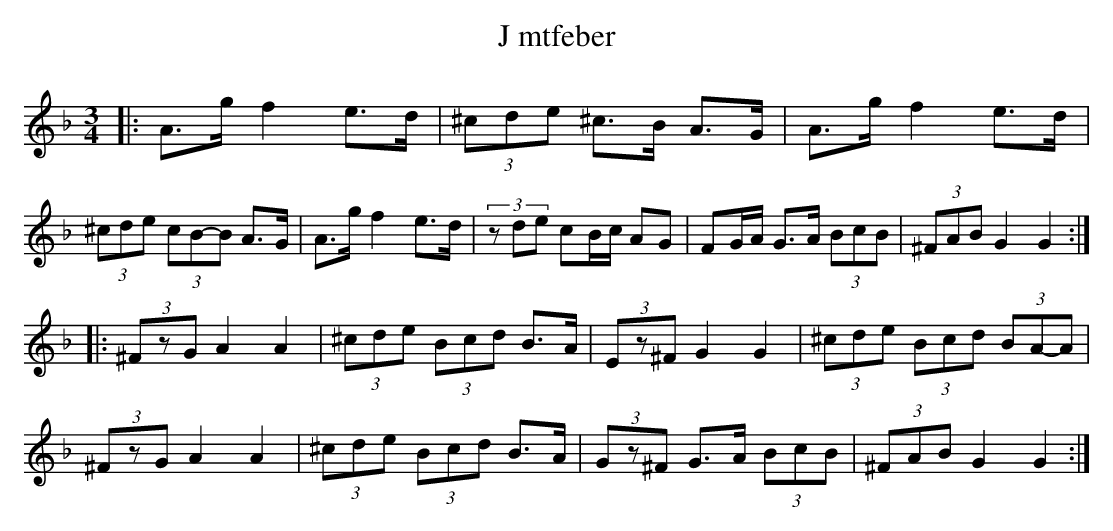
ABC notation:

X:1
T:J mtfeber
K: LP
O:L gdan, J mtland
M:3/4
L:1/8
K:Dm
|: A>g f2 e>d|(3^cde ^c>B A>G|A>g f2 e>d|(3^cde (3cB-B A>G|A>g f2 e>d|(3zde cB/c/ AG|FG/A/ G>A (3BcB|(3^FAB G2 G2  :|
|:(3^FzG A2 A2|(3^cde (3Bcd B>A|(3Ez^F G2 G2|(3^cde (3Bcd (3BA-A|
(3^FzG A2 A2|(3^cde (3Bcd B>A| (3Gz^F G>A (3BcB|(3^FAB G2 G2:|
